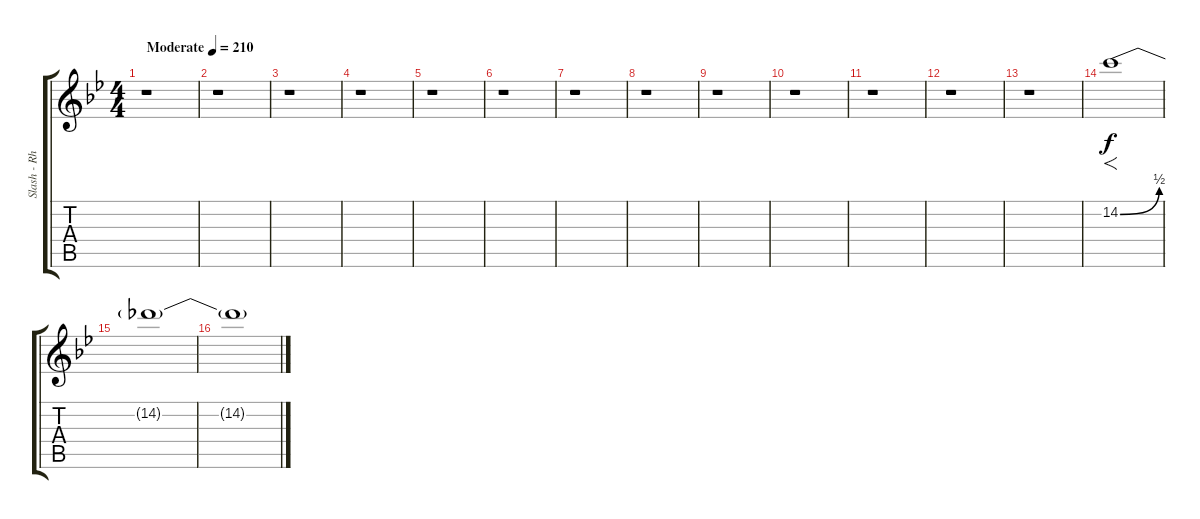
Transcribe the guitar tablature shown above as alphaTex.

\track ("Slash - Rhytm & Fills" "Slash - Rh") {instrument distortionguitar}
\staff {score tabs}
\tuning (Eb4 Bb3 Gb3 Db3 Ab2 Eb2) {hide}
\ts (4 4)
\tempo (210 "Moderate")
\clef g2
\ks bb
r.1{dy f instrument distortionguitar} |
r.1 |
r.1 |
r.1 |
r.1 |
r.1 |
r.1 |
r.1 |
r.1 |
r.1 |
r.1 |
r.1 |
r.1 |
14.2{be (bend 0 0 60 2)}.1{f} |
14.2{t}.1 |
14.2{t}.1
